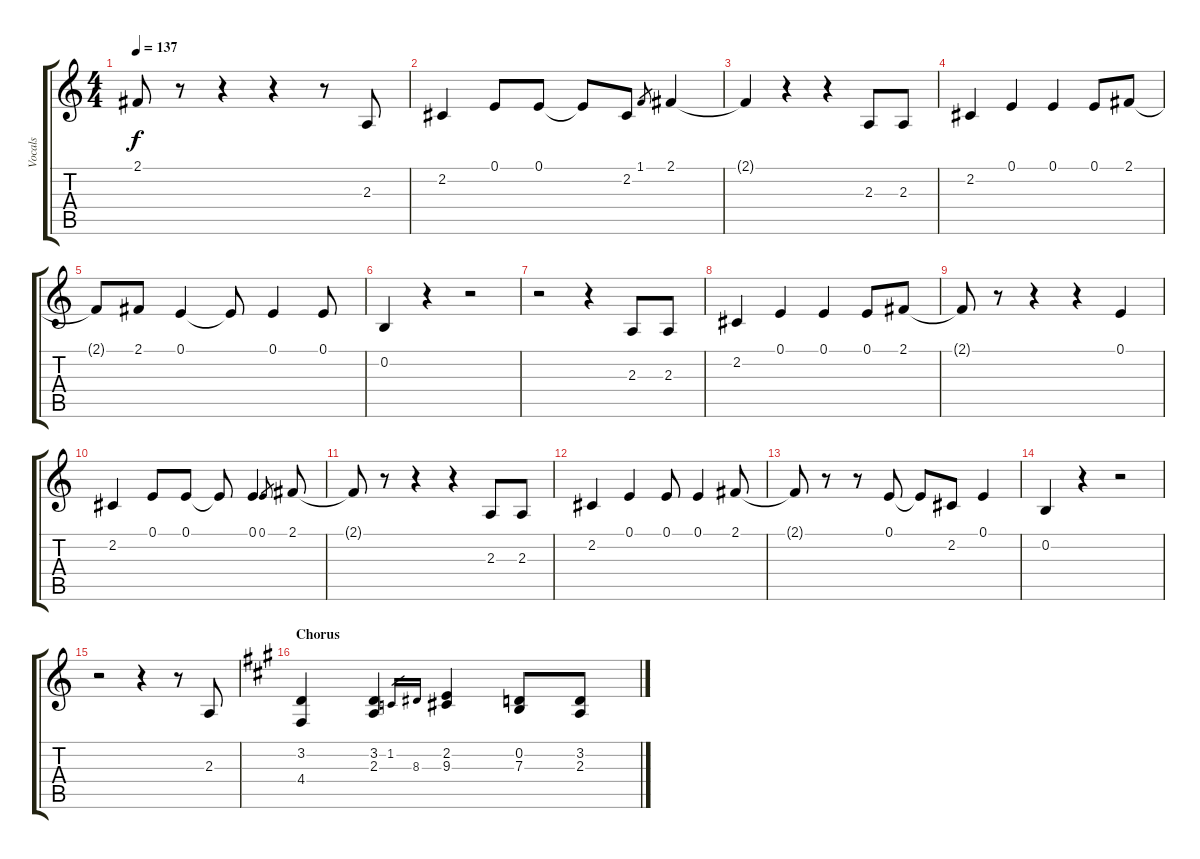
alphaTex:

\track ("Vocals" "Vocals") {instrument altosax}
\staff {score tabs}
\tuning (E4 B3 G3 D3 A2 E2) {hide}
\ts (4 4)
\tempo 137
\clef g2
\ks c
2.1{t}.8{dy f} r.8 r.4 r.4 r.8 2.3.8 |
2.2.4 0.1.8 0.1.8 0.1{t}.8 2.2.8 1.1.8{gr} 2.1.4 |
2.1{t}.4 r.4 r.4 2.3.8 2.3.8 |
2.2.4 0.1.4 0.1.4 0.1.8 2.1.8 |
2.1{t}.8 2.1.8 0.1.4 0.1{t}.8 0.1.4 0.1.8 |
0.2.4 r.4 r.2 |
r.2 r.4 2.3.8 2.3.8 |
2.2.4 0.1.4 0.1.4 0.1.8 2.1.8 |
2.1{t}.8 r.8 r.4 r.4 0.1.4 |
2.2.4 0.1.8 0.1.8 0.1{t}.8 0.1.4 0.1.8{gr} 2.1.8 |
2.1{t}.8 r.8 r.4 r.4 2.3.8 2.3.8 |
2.2.4 0.1.4 0.1.8 0.1.4 2.1.8 |
2.1{t}.8 r.8 r.8 0.1.8 0.1{t}.8 2.2.8 0.1.4 |
0.2.4 r.4 r.2 |
r.2 r.4 r.8 2.3.8 |
\section ("" "Chorus")
\ks a
(3.2 4.4).4 (3.2 2.3).4 1.2.16{gr} 8.3.16{gr} (2.2 9.3).4 (0.2 7.3).8 (3.2 2.3).8
